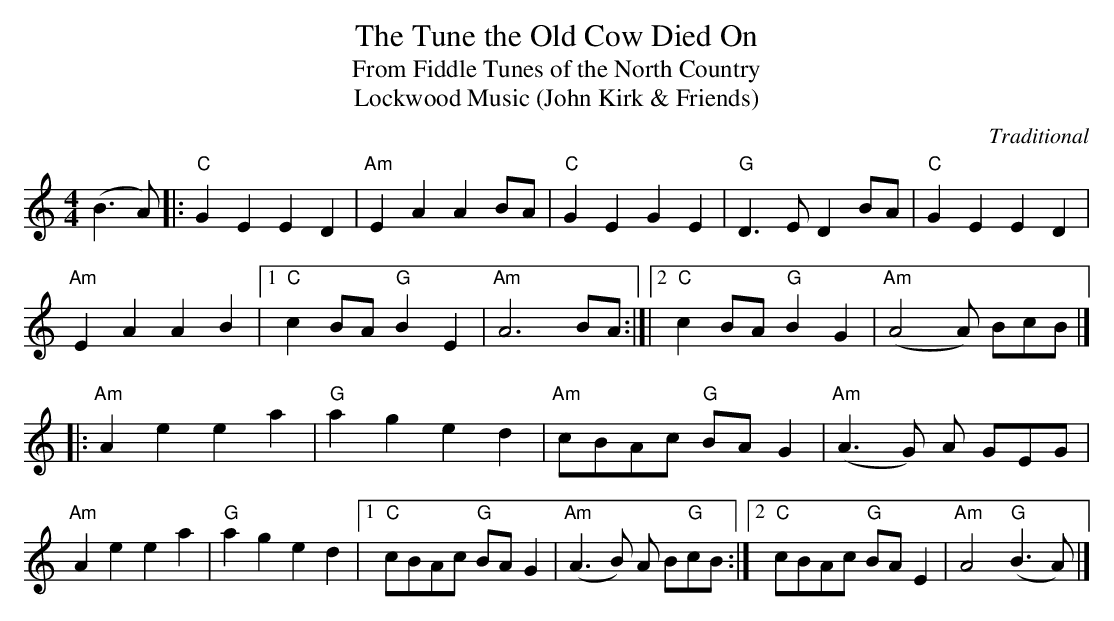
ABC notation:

X:1
T:The Tune the Old Cow Died On
T:From Fiddle Tunes of the North Country
T:Lockwood Music (John Kirk & Friends)
C:Traditional
M:4/4
L:1/8
K:C
(B3A)|:"C"G2E2E2D2| "Am"E2A2A2BA|"C"G2E2G2E2|"G"D3E D2 BA|"C"G2E2E2D2|
"Am"E2A2A2B2|1"C"c2BA "G"B2E2|"Am"A6BA:|]|2 "C"c2BA "G"B2G2|"Am"(A4 A) BcB|]
|:"Am"A2e2e2 a2|"G"a2g2e2d2|"Am"cBAc "G"BAG2|"Am"(A3G) A GEG|
"Am"A2e2e2 a2|"G"a2g2e2d2|1"C"cBAc "G"BAG2|"Am"(A3B) A B"G"cB:|2"C"cBAc "G"BAE2|"Am"A4"G"(B3A) |]
